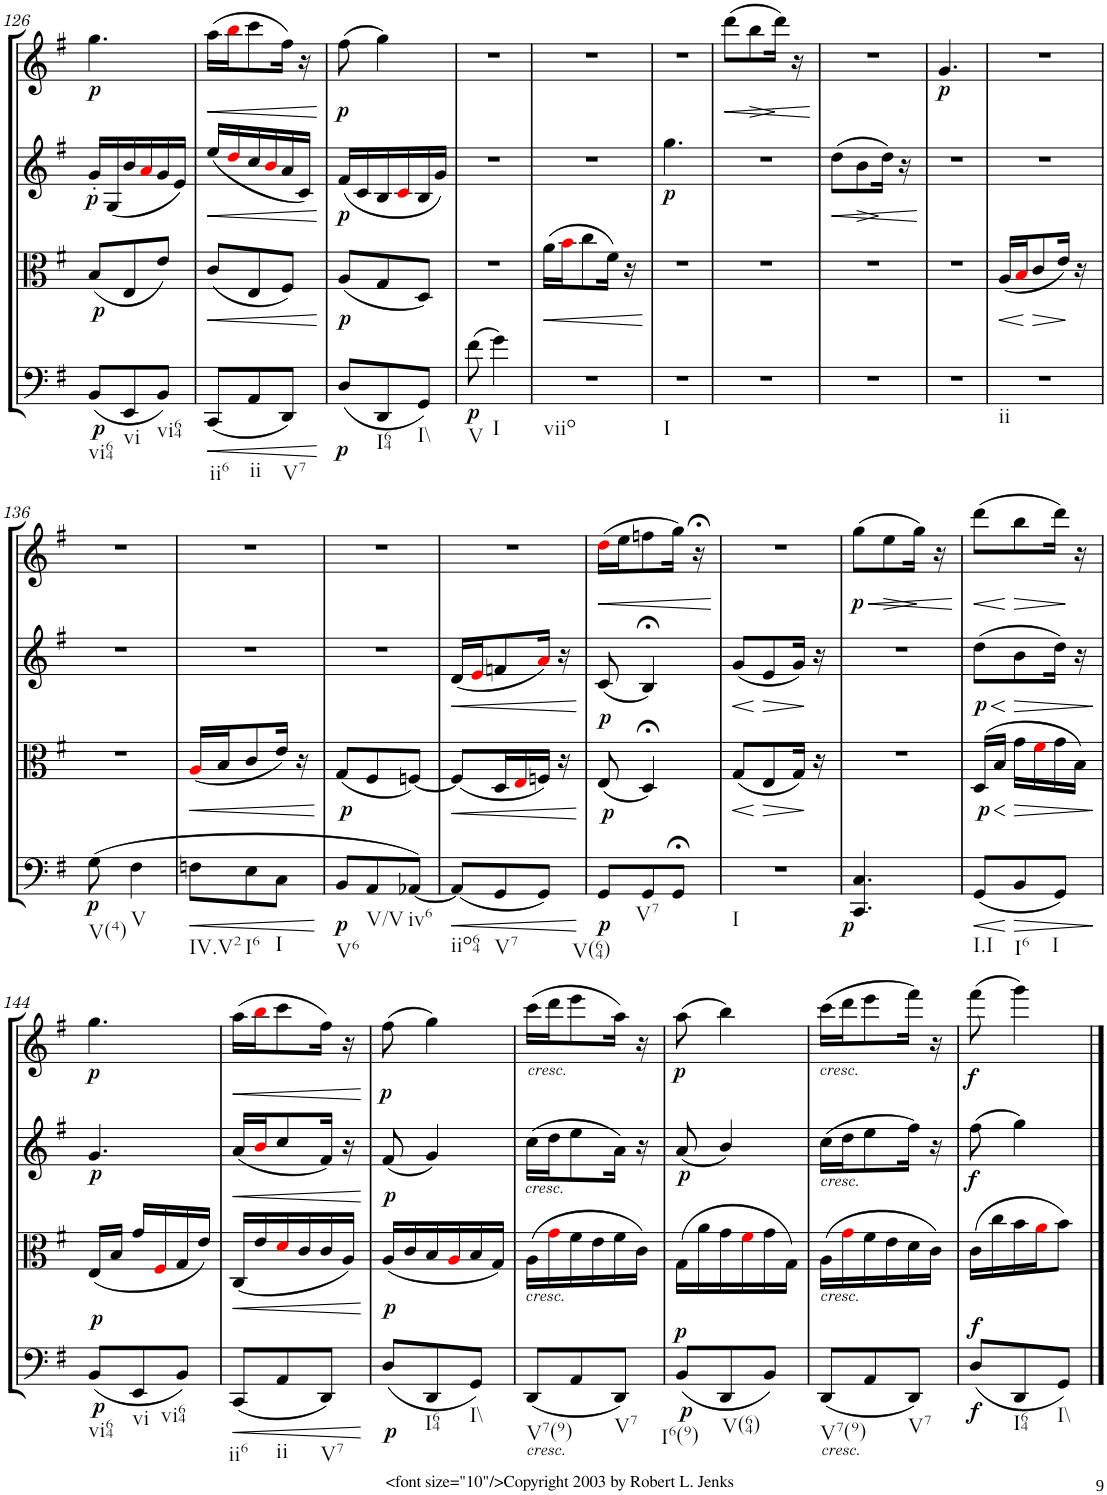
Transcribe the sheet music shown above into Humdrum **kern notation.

**kern	**dynam	**kern	**dynam	**kern	**dynam	**kern	**dynam
*part4	*part4	*part3	*part3	*part2	*part2	*part1	*part1
*staff4	*staff4	*staff3	*staff3	*staff2	*staff2	*staff1	*staff1
*I"Cello	*	*I"Viola	*	*I"2nd Violin	*	*I"1st Violin	*
*	*	*I'Vla	*	*I'Vln	*	*I'Vln	*
!!LO:PB:g=z
*clefF4	*	*clefC3	*	*clefG2	*	*clefG2	*
*k[f#]	*	*k[f#]	*	*k[f#]	*	*k[f#]	*
*G:	*	*G:	*	*G:	*	*G:	*
*M3/8	*	*M3/8	*	*M3/8	*	*M3/8	*
=126	=126	=126	=126	=126	=126	=126	=126
!LO:TX:b:t=vi64	!	!	!	!	!	!	!
!	!LO:DY:b	!	!LO:DY:b	!	!LO:DY:b	!	!LO:DY:b
(8BB/L	p	(8B/L	p	16g'/LL	p	4.gg\	p
.	.	.	.	(16G/	.	.	.
!LO:TX:b:t=vi	!	!	!	!	!	!	!
8EE/	.	8E/	.	16b/	.	.	.
.	.	.	.	16ai/	.	.	.
!LO:TX:b:t=vi64	!	!	!	!	!	!	!
8BB/J)	.	8e/J)	.	16g/	.	.	.
.	.	.	.	16e/JJ)	.	.	.
=127	=127	=127	=127	=127	=127	=127	=127
!LO:TX:b:t=ii6	!	!	!	!	!	!	!
!	!LO:HP:b	!	!LO:HP:b	!	!LO:HP:b	!	!LO:HP:b
(8CC/L	<	(8c/L	<	(16ee/LL	<	(16aa\LL	<
.	.	.	.	16ddi/	.	16bbi\J	.
!LO:TX:b:t=ii	!	!	!	!	!	!	!
8AA/	.	8E/	.	16cc/	.	8ccc\	.
.	.	.	.	16bi/	.	.	.
!LO:TX:b:t=V7	!	!	!	!	!	!	!
8DD/J)	.	8F#/J)	.	16a/	.	16ff#\Jk)	.
.	.	.	.	16c/JJ)	.	16r	.
.	[	.	[	.	[	.	[
=128	=128	=128	=128	=128	=128	=128	=128
!	!LO:DY:b	!	!LO:DY:b	!	!LO:DY:b	!	!LO:DY:b
(8D/L	p	(8A/L	p	(16f#/LL	p	(8ff#\	p
.	.	.	.	16c/	.	.	.
!LO:TX:b:t=I64	!	!	!	!	!	!	!
8DD/	.	8G/	.	16B/	.	4gg\)	.
.	.	.	.	16ci/	.	.	.
!LO:TX:b:t=I\\	!	!	!	!	!	!	!
8GG/J)	.	8D/J)	.	16B/	.	.	.
.	.	.	.	16g/JJ)	.	.	.
=129	=129	=129	=129	=129	=129	=129	=129
!LO:TX:b:t=V	!	!	!	!	!	!	!
!	!LO:DY:b	!	!	!	!	!	!
(8f#\	p	4.r	.	4.r	.	4.r	.
!LO:TX:b:t=I	!	!	!	!	!	!	!
4g\)	.	.	.	.	.	.	.
=130	=130	=130	=130	=130	=130	=130	=130
!LO:TX:b:t=viio	!	!	!	!	!	!	!
!	!	!	!LO:HP:b	!	!	!	!
4.r	.	(16a\LL	<	4.r	.	4.r	.
.	.	16bi\J	.	.	.	.	.
.	.	8cc\	.	.	.	.	.
.	.	16f#\Jk)	.	.	.	.	.
.	.	16r	.	.	.	.	.
.	.	.	[	.	.	.	.
=131	=131	=131	=131	=131	=131	=131	=131
!LO:TX:b:t=I	!	!	!	!	!	!	!
!	!	!	!	!	!LO:DY:b	!	!
4.r	.	4.r	.	4.gg\	p	4.r	.
=132	=132	=132	=132	=132	=132	=132	=132
!	!	!	!	!	!	!	!LO:HP:b
4.r	.	4.r	.	4.r	.	(8ddd\L	<
!	!	!	!	!	!	!	!LO:HP:b
.	.	.	.	.	.	8bb\	>
.	.	.	.	.	.	16ddd\Jk)	.
.	.	.	.	.	.	16r	]
.	.	.	.	.	.	.	[
=133	=133	=133	=133	=133	=133	=133	=133
!	!	!	!	!	!LO:HP:b	!	!
4.r	.	4.r	.	(8dd\L	<	4.r	.
!	!	!	!	!	!LO:HP:b	!	!
.	.	.	.	8b\	>	.	.
.	.	.	.	16dd\Jk)	.	.	.
.	.	.	.	16r	]	.	.
.	.	.	.	.	[	.	.
=134	=134	=134	=134	=134	=134	=134	=134
!	!	!	!	!	!	!	!LO:DY:b
4.r	.	4.r	.	4.r	.	4.g/	p
=135	=135	=135	=135	=135	=135	=135	=135
!LO:TX:b:t=ii	!	!	!	!	!	!	!
!	!	!	!LO:HP:b	!	!	!	!
4.r	.	(16A/LL	<	4.r	.	4.r	.
.	.	16Bi/J	.	.	.	.	.
!	!	!	!LO:HP:n=1:b	!	!	!	!
.	.	8c/	[ >	.	.	.	.
.	.	16e/Jk)	.	.	.	.	.
.	.	16r	]	.	.	.	.
!!LO:LB:g=z
=136	=136	=136	=136	=136	=136	=136	=136
!LO:TX:b:t=V(4)	!	!	!	!	!	!	!
!	!LO:DY:b	!	!	!	!	!	!
(8G\	p	4.r	.	4.r	.	4.r	.
!LO:TX:b:t=V	!	!	!	!	!	!	!
4F#\	.	.	.	.	.	.	.
=137	=137	=137	=137	=137	=137	=137	=137
!LO:TX:b:t=IV.V2	!	!	!	!	!	!	!
!	!LO:HP:b	!	!LO:HP:b	!	!	!	!
8Fn\L	<	(16Ai/LL	<	4.r	.	4.r	.
.	.	16B/J	.	.	.	.	.
!LO:TX:b:t=I6	!	!	!	!	!	!	!
8E\	.	8c/	.	.	.	.	.
!LO:TX:b:t=I	!	!	!	!	!	!	!
8C\J	.	16e/Jk)	.	.	.	.	.
.	.	16r	.	.	.	.	.
.	[	.	[	.	.	.	.
=138	=138	=138	=138	=138	=138	=138	=138
!LO:TX:b:t=V6	!	!	!	!	!	!	!
!	!LO:DY:b	!	!LO:DY:b	!	!	!	!
8BB/L	p	(8G/L	p	4.r	.	4.r	.
!LO:TX:b:t=V/V	!	!	!	!	!	!	!
8AA/	.	8F#/	.	.	.	.	.
!LO:TX:b:t=iv6	!	!	!	!	!	!	!
[8AA-X/J)	.	[8Fn/J)	.	.	.	.	.
=139	=139	=139	=139	=139	=139	=139	=139
!LO:TX:b:t=iio64	!	!	!	!	!	!	!
!	!LO:HP:b	!	!LO:HP:b	!	!LO:HP:b	!	!
(8AA-/L]	<	(8F/L]	<	(16d/LL	<	4.r	.
.	.	.	.	16ei/J	.	.	.
!LO:TX:b:t=V7	!	!	!	!	!	!	!
8GG/	.	16D/L	.	8fn/	.	.	.
.	.	16Ei/	.	.	.	.	.
8GG/J)	.	16Fn/JJ)	.	16ai/Jk)	.	.	.
.	.	16r	.	16r	.	.	.
.	[	.	[	.	[	.	.
=140	=140	=140	=140	=140	=140	=140	=140
!LO:TX:b:t=V(64)	!	!	!	!	!	!	!
!	!LO:DY:b	!	!LO:DY:b	!	!	!	!LO:HP:b
!	!	!	!LO:DY:n=1:a	!	!	!	!
8GG/L	p	(8E/	p p	(8c/	.	(16ddi\LL	<
.	.	.	.	.	.	16ee\J	.
!LO:TX:b:t=V7	!	!	!	!	!	!	!
8GG/	.	4D;</)	.	4B;</)	.	8ffn\	.
8GG;</J	.	.	.	.	.	16gg\Jk)	.
.	.	.	.	.	.	16r;<	.
.	.	.	.	.	.	.	[
=141	=141	=141	=141	=141	=141	=141	=141
!LO:TX:b:t=I	!	!	!	!	!	!	!
!	!	!	!LO:HP:b	!	!LO:HP:b	!	!
4.r	.	(8G/L	<	(8g/L	<	4.r	.
!	!	!	!LO:HP:n=1:b	!	!LO:HP:n=1:b	!	!
.	.	8E/	[ >	8e/	[ >	.	.
.	.	16G/Jk)	.	16g/Jk)	.	.	.
.	.	16r	]	16r	]	.	.
=142	=142	=142	=142	=142	=142	=142	=142
!	!LO:DY:b	!	!	!	!	!	!LO:HP:b
!	!	!	!	!	!	!	!LO:DY:n=1:b
4.CC/ 4.C/	p	4.r	.	4.r	.	(8gg\L	< p
!	!	!	!	!	!	!	!LO:HP:b
.	.	.	.	.	.	8ee\	>
.	.	.	.	.	.	16gg\Jk)	.
.	.	.	.	.	.	16r	]
.	.	.	.	.	.	.	[
=143	=143	=143	=143	=143	=143	=143	=143
!LO:TX:b:t=I.I	!	!	!	!	!	!	!
!	!LO:HP:b	!	!LO:HP:b	!	!LO:HP:b	!	!LO:HP:b
!	!	!	!LO:DY:n=1:b	!	!LO:DY:n=1:b	!	!
(8GG/L	<	(16D/LL	< p	(8dd\L	< p	(8ddd\L	<
.	.	16B/JJ	.	.	.	.	.
!LO:TX:b:t=I6	!	!	!	!	!	!	!
!	!LO:HP:n=1:b	!	!LO:HP:n=1:b	!	!LO:HP:n=1:b	!	!LO:HP:n=1:b
8BB/	[ >	16g\LL	[ >	8b\	[ >	8bb\	[ >
.	.	16f#i\	.	.	.	.	.
!LO:TX:b:t=I	!	!	!	!	!	!	!
8GG/J)	.	16g\	.	16dd\Jk)	.	16ddd\Jk)	.
.	.	16B\JJ)	.	16r	.	16r	]
.	]	.	]	.	]	.	.
!!LO:LB:g=z
=144	=144	=144	=144	=144	=144	=144	=144
!LO:TX:b:t=vi64	!	!	!	!	!	!	!
!	!LO:DY:b	!	!	!	!	!	!
!	!LO:DY:n=1:a	!	!	!	!LO:DY:b	!	!LO:DY:b
(8BB/L	p p	(16E/LL	.	4.g/	p	4.gg\	p
.	.	16B/JJ	.	.	.	.	.
!LO:TX:b:t=vi	!	!	!	!	!	!	!
8EE/	.	16g/LL	.	.	.	.	.
.	.	16F#i/	.	.	.	.	.
!LO:TX:b:t=vi64	!	!	!	!	!	!	!
8BB/J)	.	16G/	.	.	.	.	.
.	.	16e/JJ)	.	.	.	.	.
=145	=145	=145	=145	=145	=145	=145	=145
!LO:TX:b:t=ii6	!	!	!	!	!	!	!
!	!LO:HP:b	!	!LO:HP:b	!	!LO:HP:b	!	!LO:HP:b
(8CC/L	<	(16C/LL	<	(16a/LL	<	(16aa\LL	<
.	.	16e/	.	16bi/J	.	16bbi\J	.
!LO:TX:b:t=ii	!	!	!	!	!	!	!
8AA/	.	16di/	.	8cc/	.	8ccc\	.
.	.	16c/	.	.	.	.	.
!LO:TX:b:t=V7	!	!	!	!	!	!	!
8DD/J)	.	16c/	.	16f#/Jk)	.	16ff#\Jk)	.
.	.	16A/JJ)	.	16r	.	16r	.
.	[	.	[	.	[	.	[
=146	=146	=146	=146	=146	=146	=146	=146
!	!LO:DY:b	!	!LO:DY:b	!	!LO:DY:b	!	!LO:DY:b
(8D/L	p	(16A/LL	p	(8f#/	p	(8ff#\	p
.	.	16c/	.	.	.	.	.
!LO:TX:b:t=I64	!	!	!	!	!	!	!
8DD/	.	16B/	.	4g/)	.	4gg\)	.
.	.	16Ai/	.	.	.	.	.
!LO:TX:b:t=I\\	!	!	!	!	!	!	!
8GG/J)	.	16B/	.	.	.	.	.
.	.	16G/JJ)	.	.	.	.	.
=147	=147	=147	=147	=147	=147	=147	=147
!	!	!	!	!	!	!LO:TX:b:i:t=cresc.	!
!	!	!	!	!LO:TX:b:i:t=cresc.	!	!	!
!	!	!LO:TX:b:i:t=cresc.	!	!	!	!	!
!LO:TX:b:i:t=cresc.	!	!	!	!	!	!	!
!LO:TX:b:t=V7(9)	!	!	!	!	!	!	!
(8DD/L	.	(16A\LL	.	(16cc\LL	.	(16ccc\LL	.
.	.	16gi\	.	16dd\J	.	16ddd\J	.
8AA/	.	16f#\	.	8ee\	.	8eee\	.
.	.	16e\	.	.	.	.	.
!LO:TX:b:t=V7	!	!	!	!	!	!	!
8DD/J)	.	16f#\	.	16a\Jk)	.	16aa\Jk)	.
.	.	16c\JJ)	.	16r	.	16r	.
=148	=148	=148	=148	=148	=148	=148	=148
!LO:TX:b:t=I6(9)	!	!	!	!	!	!	!
!	!LO:DY:b	!	!	!	!	!	!
!	!LO:DY:n=1:a	!	!	!	!LO:DY:b	!	!LO:DY:b
(8BB/L	p p	(16G\LL	.	(8a/	p	(8aa\	p
.	.	16a\	.	.	.	.	.
!LO:TX:b:t=V(64)	!	!	!	!	!	!	!
8DD/	.	16g\	.	4b/)	.	4bb\)	.
.	.	16f#i\	.	.	.	.	.
8BB/J)	.	16g\	.	.	.	.	.
.	.	16G\JJ)	.	.	.	.	.
=149	=149	=149	=149	=149	=149	=149	=149
!	!	!	!	!	!	!LO:TX:b:i:t=cresc.	!
!	!	!	!	!LO:TX:b:i:t=cresc.	!	!	!
!	!	!LO:TX:b:i:t=cresc.	!	!	!	!	!
!LO:TX:b:i:t=cresc.	!	!	!	!	!	!	!
!LO:TX:b:t=V7(9)	!	!	!	!	!	!	!
(8DD/L	.	(16A\LL	.	(16cc\LL	.	(16ccc\LL	.
.	.	16gi\	.	16dd\J	.	16ddd\J	.
8AA/	.	16f#\	.	8ee\	.	8eee\	.
.	.	16e\	.	.	.	.	.
!LO:TX:b:t=V7	!	!	!	!	!	!	!
8DD/J)	.	16d\	.	16ff#\Jk)	.	16fff#\Jk)	.
.	.	16c\JJ)	.	16r	.	16r	.
=150	=150	=150	=150	=150	=150	=150	=150
!	!LO:DY:b	!	!	!	!	!	!
!	!LO:DY:n=1:a	!	!	!	!LO:DY:b	!	!LO:DY:b
(8D/L	f f	(16c\LL	.	(8ff#\	f	(8fff#\	f
.	.	16cc\	.	.	.	.	.
!LO:TX:b:t=I64	!	!	!	!	!	!	!
8DD/	.	16b\	.	4gg\)	.	4ggg\)	.
.	.	16ai\J	.	.	.	.	.
!LO:TX:b:t=I\\	!	!	!	!	!	!	!
8GG/J)	.	8b\J)	.	.	.	.	.
==	==	==	==	==	==	==	==
*-	*-	*-	*-	*-	*-	*-	*-
